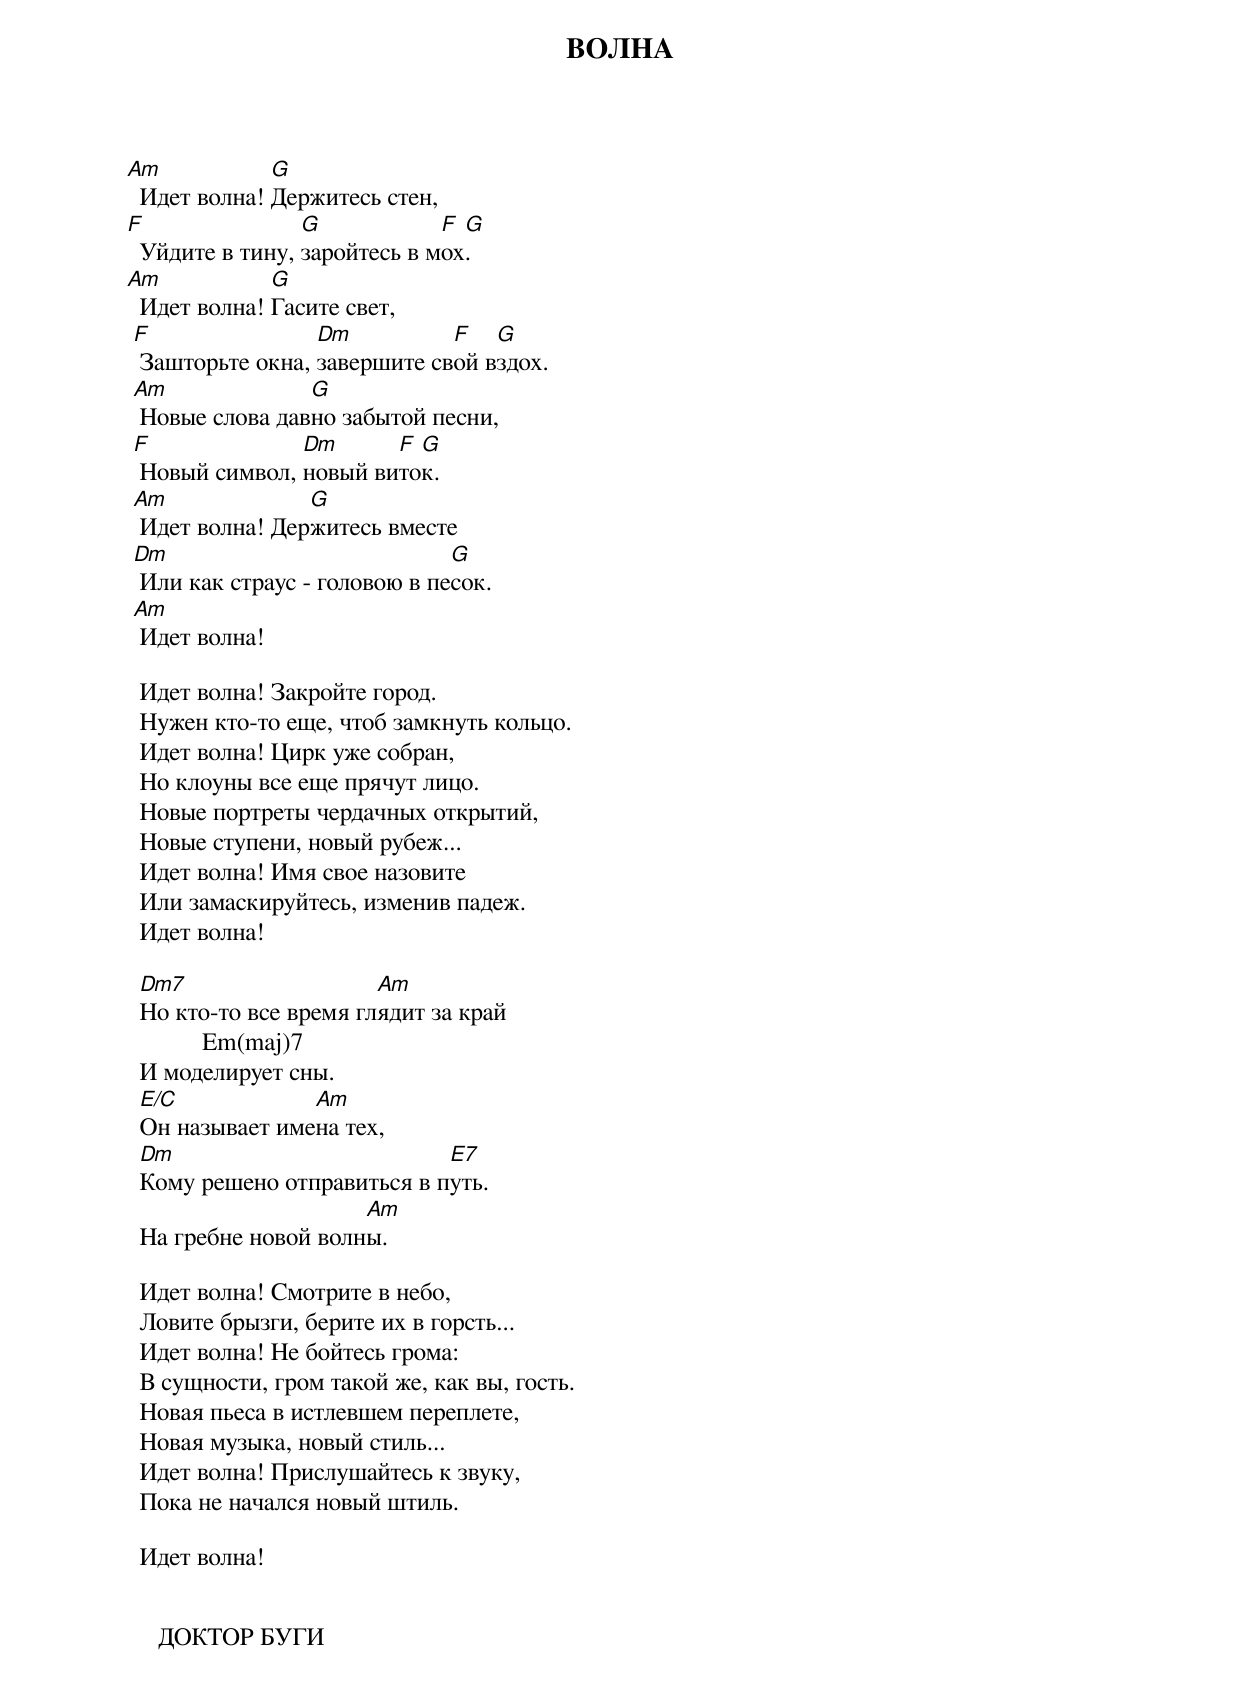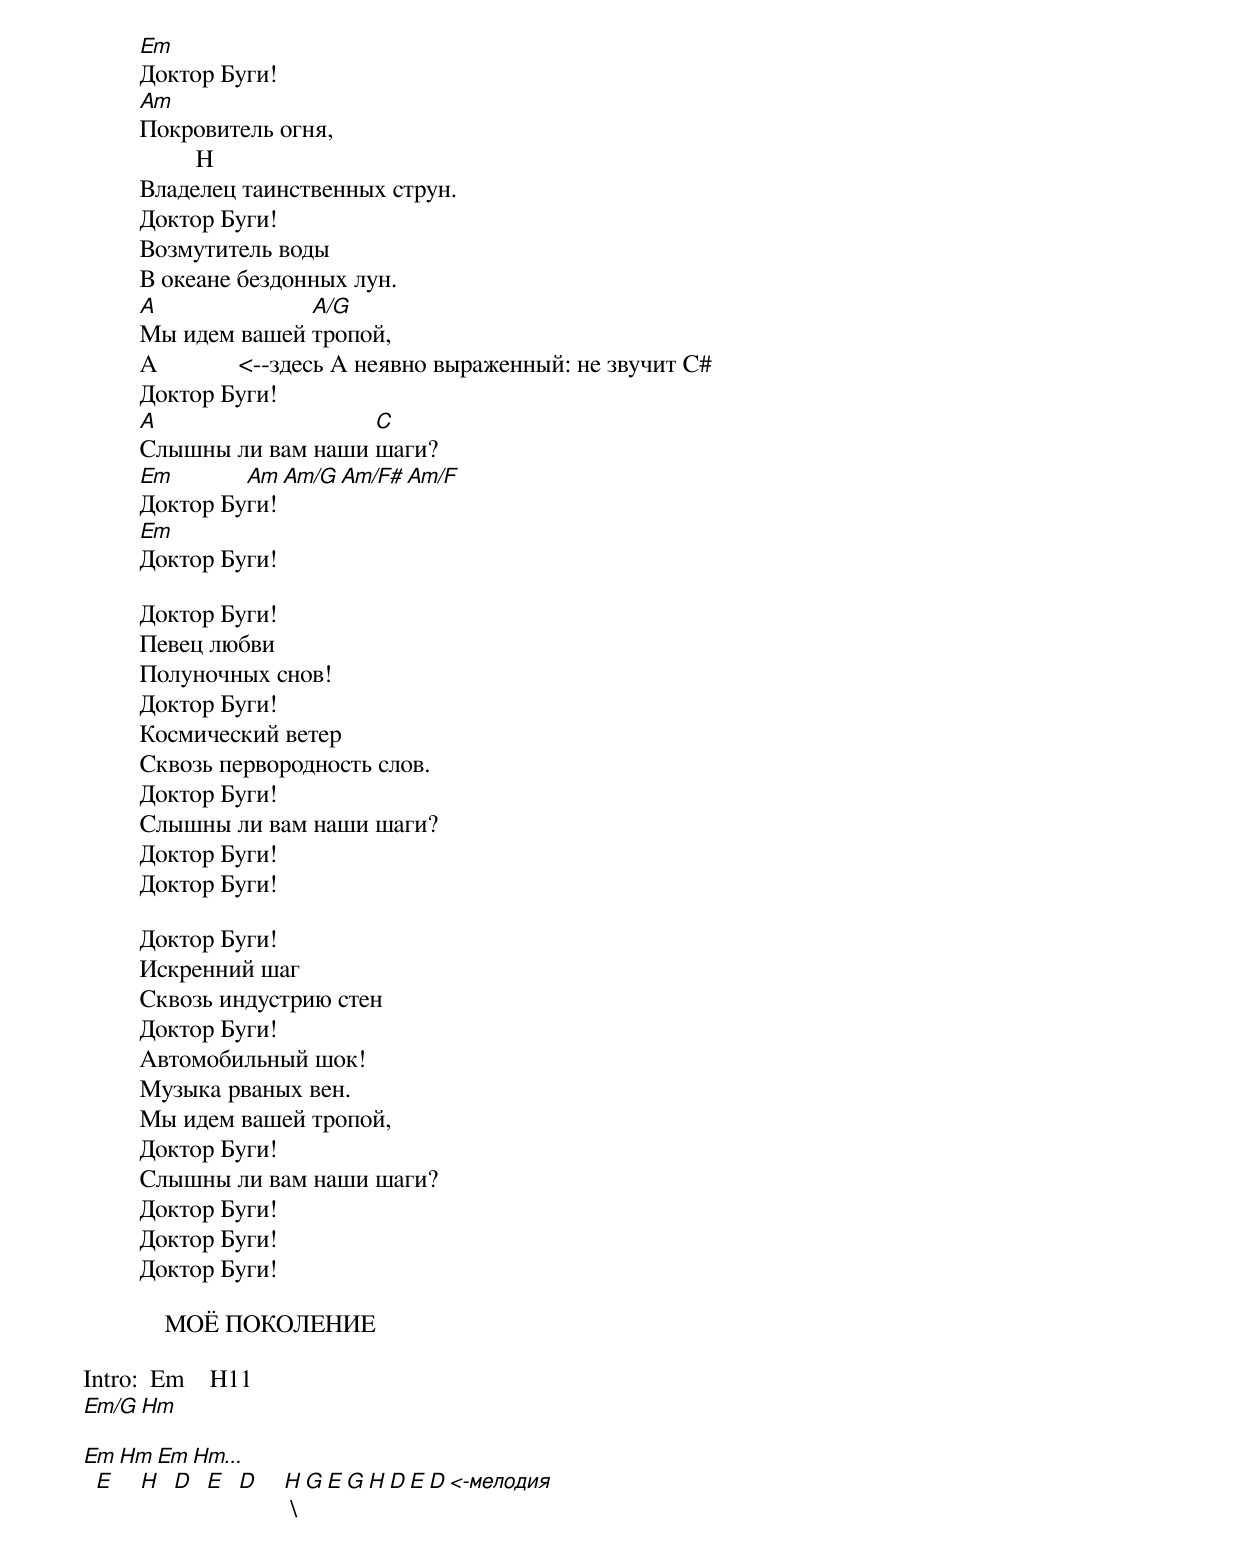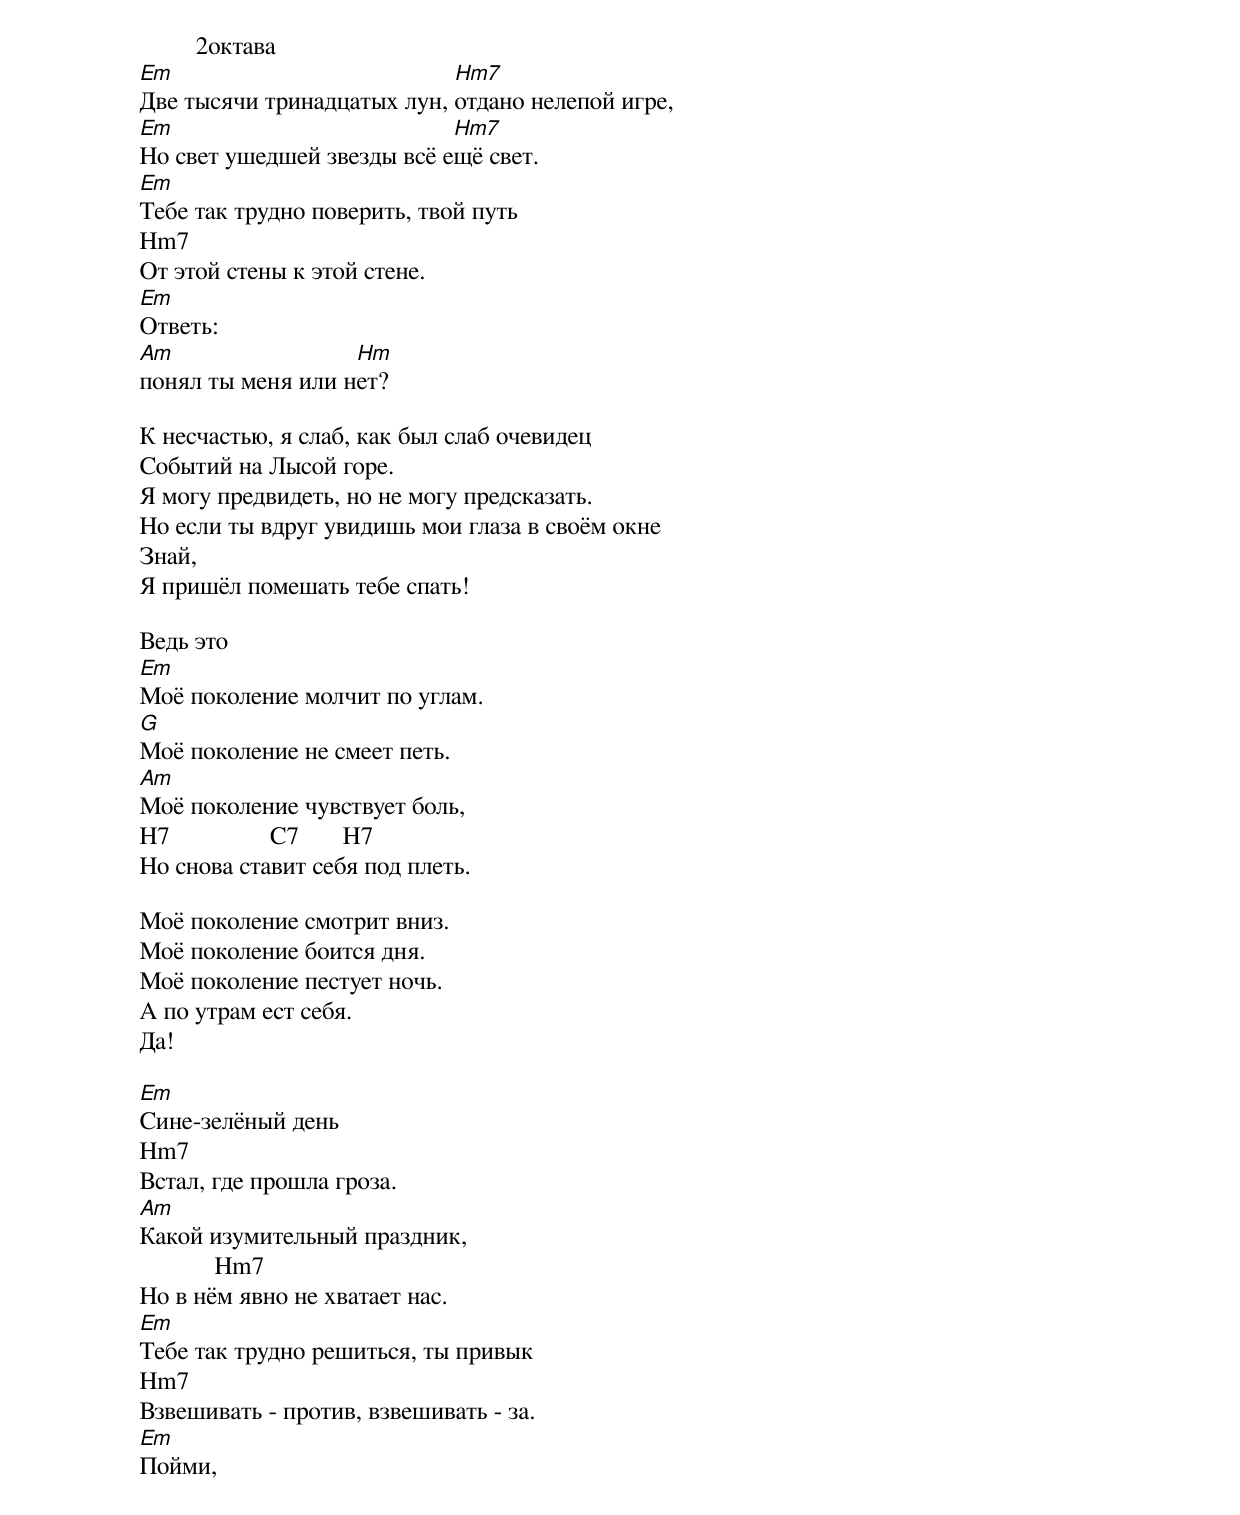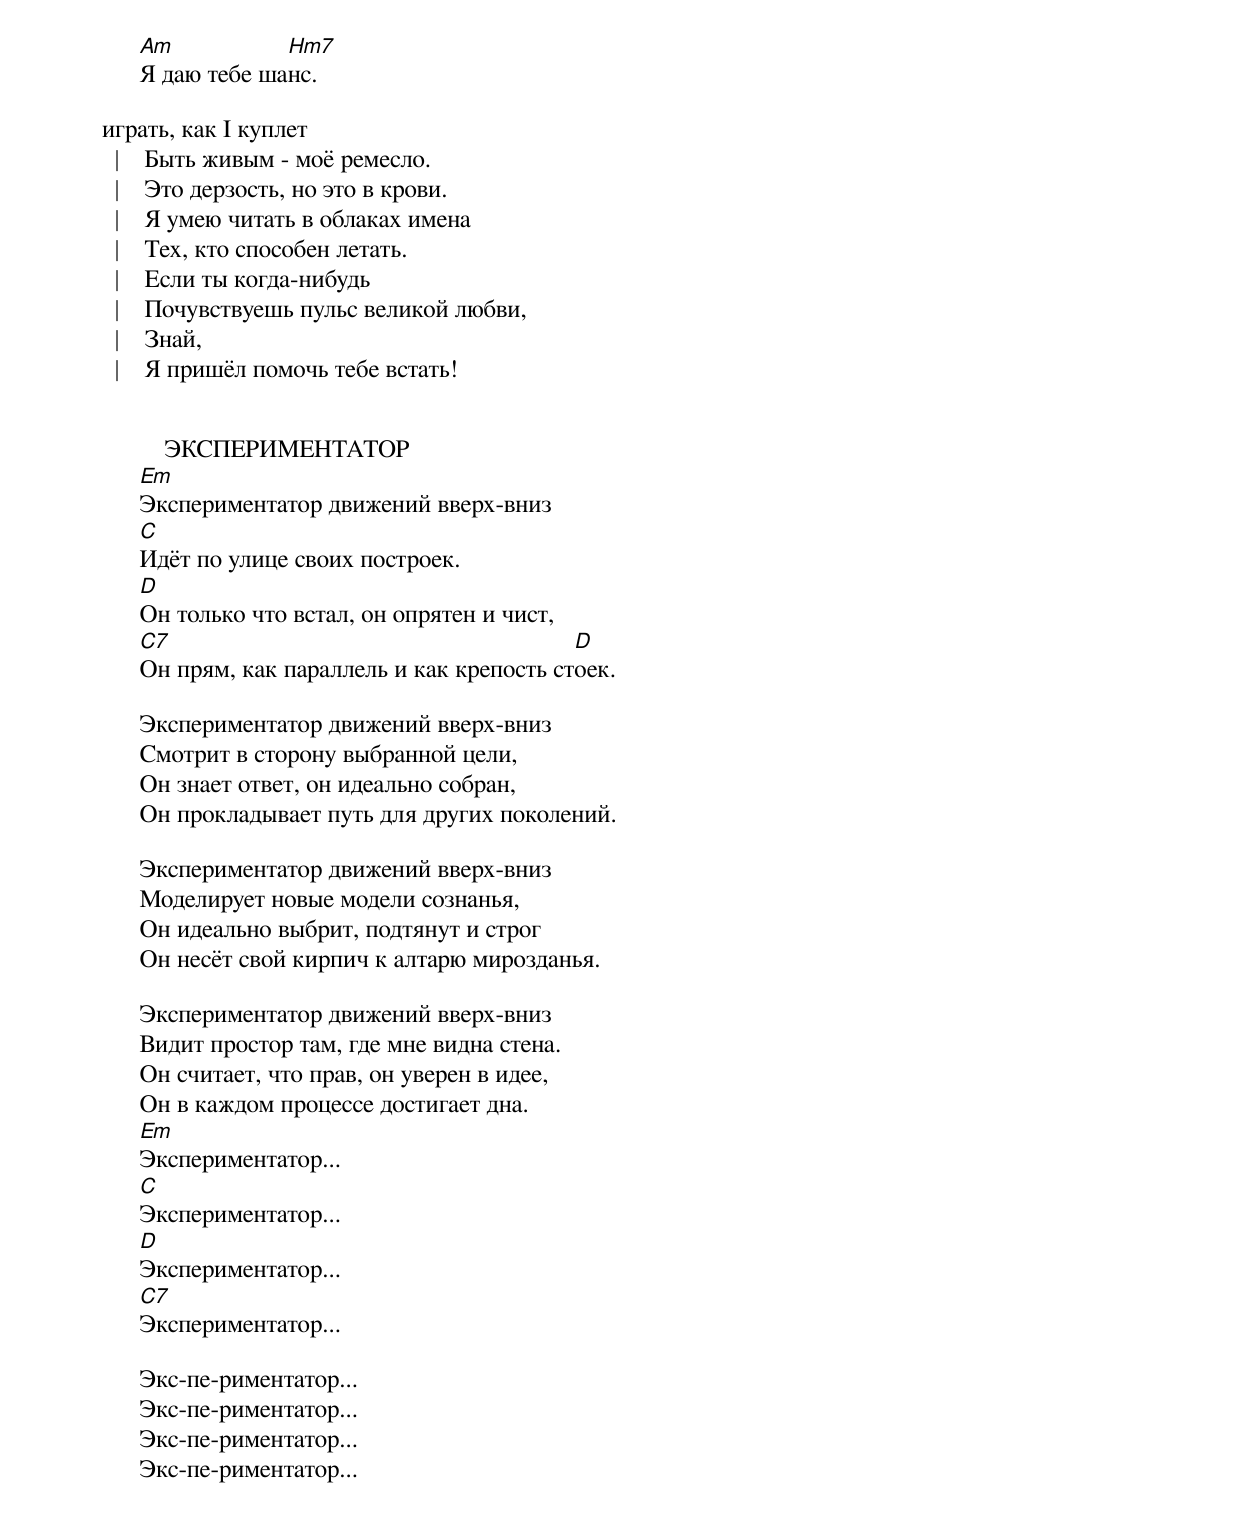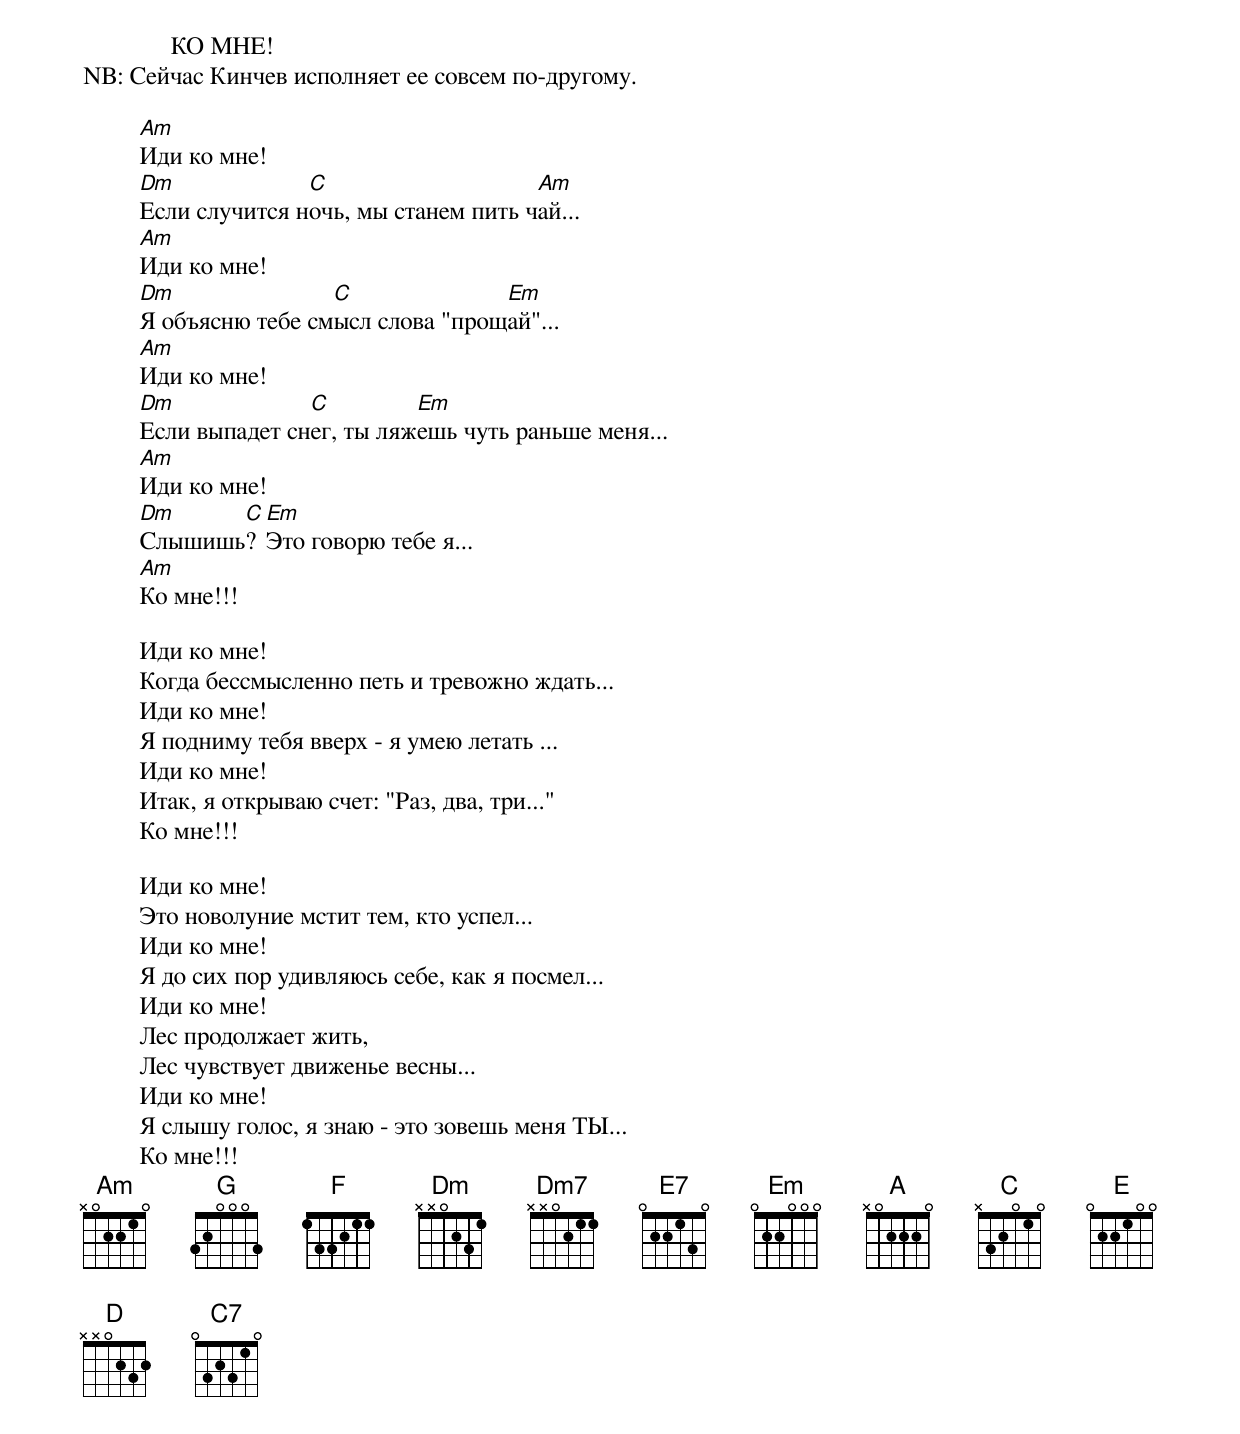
            ВОЛНА

       Am            G
         Идет волна! Держитесь стен,
       F                G            F G
         Уйдите в тину, заройтесь в мох.
       Am            G
         Идет волна! Гасите свет,
        F                Dm          F   G
         Зашторьте окна, завершите свой вздох.
        Am              G
         Новые слова давно забытой песни,
        F              Dm      F G
         Новый символ, новый виток.
        Am              G
         Идет волна! Держитесь вместе
        Dm                            G
         Или как страус - головою в песок.
        Am
         Идет волна!

         Идет волна! Закройте город.
         Нужен кто-то еще, чтоб замкнуть кольцо.
         Идет волна! Цирк уже собран,
         Но клоуны все еще прячут лицо.
         Новые портреты чердачных открытий,
         Новые ступени, новый рубеж...
         Идет волна! Имя свое назовите
         Или замаскируйтесь, изменив падеж.
         Идет волна!

         Dm7                   Am
         Но кто-то все время глядит за край
                   Em(maj)7
         И моделирует сны.
         E/C            Am
         Он называет имена тех,
         Dm                         E7
         Кому решено отправиться в путь.
                             Am
         На гребне новой волны.

         Идет волна! Смотрите в небо,
         Ловите брызги, берите их в горсть...
         Идет волна! Не бойтесь грома:
         В сущности, гром такой же, как вы, гость.
         Новая пьеса в истлевшем переплете,
         Новая музыка, новый стиль...
         Идет волна! Прислушайтесь к звуку,
         Пока не начался новый штиль.

         Идет волна!


            ДОКТОР БУГИ
         Em
         Доктор Буги!
         Am
         Покровитель огня,
                  H
         Владелец таинственных струн.
         Доктор Буги!
         Возмутитель воды
         В океане бездонных лун.
         A             A/G
         Мы идем вашей тропой,
         A             <--здесь A неявно выраженный: не звучит C#
         Доктор Буги!
         A                  C
         Слышны ли вам наши шаги?
         Em       Am Am/G Am/F# Am/F
         Доктор Буги!
         Em
         Доктор Буги!

         Доктор Буги!
         Певец любви
         Полуночных снов!
         Доктор Буги!
         Космический ветер
         Сквозь первородность слов.
         Доктор Буги!
         Слышны ли вам наши шаги?
         Доктор Буги!
         Доктор Буги!

         Доктор Буги!
         Искренний шаг
         Сквозь индустрию стен
         Доктор Буги!
         Автомобильный шок!
         Музыка рваных вен.
         Мы идем вашей тропой,
         Доктор Буги!
         Слышны ли вам наши шаги?
         Доктор Буги!
         Доктор Буги!
         Доктор Буги!

             МОЁ ПОКОЛЕНИЕ

Intro:  Em    H11
        Em/G  Hm

Em          Hm        Em        Hm...
  E   H D E D   H G E G   H D E D     <-мелодия
                 \
                  2октава
         Em                          Hm7
         Две тысячи тринадцатых лун, отдано нелепой игре,
         Em                          Hm7
         Но свет ушедшей звезды всё ещё свет.
         Em
         Тебе так трудно поверить, твой путь
         Hm7
         От этой стены к этой стене.
         Em
         Ответь:
         Am                 Hm
         понял ты меня или нет?

         К несчастью, я слаб, как был слаб очевидец
         Событий на Лысой горе.
         Я могу предвидеть, но не могу предсказать.
         Но если ты вдруг увидишь мои глаза в своём окне
         Знай,
         Я пришёл помешать тебе спать!

         Ведь это
         Em
         Моё поколение молчит по углам.
         G
         Моё поколение не смеет петь.
         Am
         Моё поколение чувствует боль,
         H7                C7       H7
         Но снова ставит себя под плеть.

         Моё поколение смотрит вниз.
         Моё поколение боится дня.
         Моё поколение пестует ночь.
         А по утрам ест себя.
         Да!

         Em
         Сине-зелёный день
         Hm7
         Встал, где прошла гроза.
         Am
         Какой изумительный праздник,
                     Hm7
         Но в нём явно не хватает нас.
         Em
         Тебе так трудно решиться, ты привык
         Hm7
         Взвешивать - против, взвешивать - за.
         Em
         Пойми,
         Am           Hm7
         Я даю тебе шанс.

   играть, как I куплет
     |    Быть живым - моё ремесло.
     |    Это дерзость, но это в крови.
     |    Я умею читать в облаках имена
     |    Тех, кто способен летать.
     |    Если ты когда-нибудь
     |    Почувствуешь пульс великой любви,
     |    Знай,
     |    Я пришёл помочь тебе встать!


             ЭКСПЕРИМЕНТАТОР
         Em
         Экспериментатор движений вверх-вниз
         C
         Идёт по улице своих построек.
         D
         Он только что встал, он опрятен и чист,
         C7                                      D
         Он прям, как параллель и как крепость стоек.

         Экспериментатор движений вверх-вниз
         Смотрит в сторону выбранной цели,
         Он знает ответ, он идеально собран,
         Он прокладывает путь для других поколений.

         Экспериментатор движений вверх-вниз
         Моделирует новые модели сознанья,
         Он идеально выбрит, подтянут и строг
         Он несёт свой кирпич к алтарю мирозданья.

         Экспериментатор движений вверх-вниз
         Видит простор там, где мне видна стена.
         Он считает, что прав, он уверен в идее,
         Он в каждом процессе достигает дна.
         Em
         Экспериментатор...
         C
         Экспериментатор...
         D
         Экспериментатор...
         C7
         Экспериментатор...

         Экс-пе-риментатор...
         Экс-пе-риментатор...
         Экс-пе-риментатор...
         Экс-пе-риментатор...


              КО МНЕ!
NB: Сейчас Кинчев исполняет ее совсем по-другому.

         Am
         Иди ко мне!
         Dm             C                    Am
         Если случится ночь, мы станем пить чай...
         Am
         Иди ко мне!
         Dm               С              Em
         Я объясню тебе смысл слова "прощай"...
         Am
         Иди ко мне!
         Dm             C         Em
         Если выпадет снег, ты ляжешь чуть раньше меня...
         Am
         Иди ко мне!
         Dm     C Em
         Слышишь? Это говорю тебе я...
         Am
         Ко мне!!!

         Иди ко мне!
         Когда бессмысленно петь и тревожно ждать...
         Иди ко мне!
         Я подниму тебя вверх - я умею летать ...
         Иди ко мне!
         Итак, я открываю счет: "Раз, два, три..."
         Ко мне!!!

         Иди ко мне!
         Это новолуние мстит тем, кто успел...
         Иди ко мне!
         Я до сих пор удивляюсь себе, как я посмел...
         Иди ко мне!
         Лес продолжает жить,
         Лес чувствует движенье весны...
         Иди ко мне!
         Я слышу голос, я знаю - это зовешь меня ТЫ...
         Ко мне!!!
